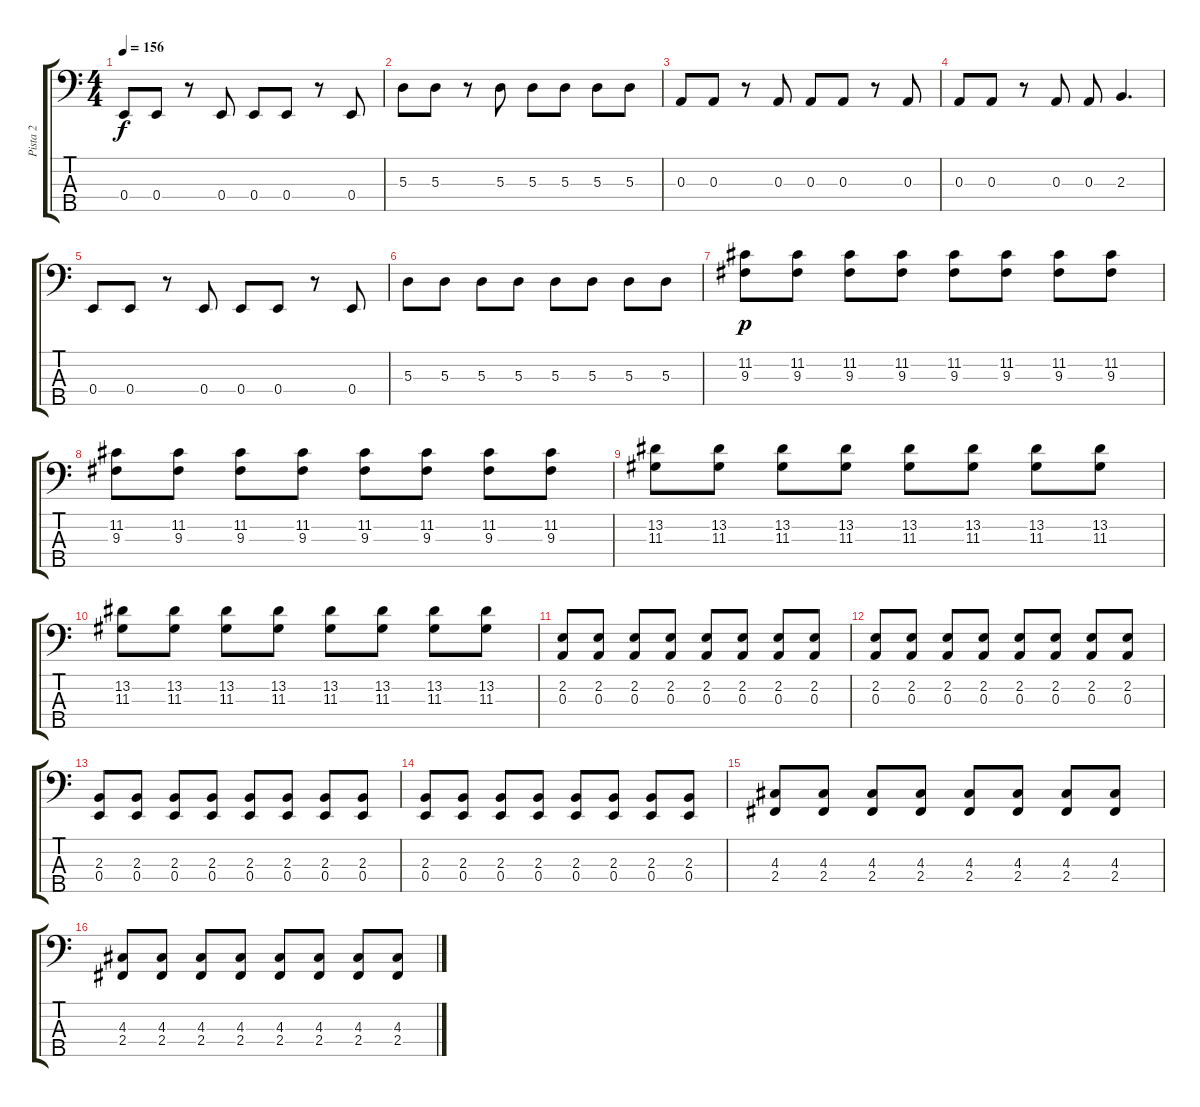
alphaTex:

\track ("Pista 2" "Pista 2") {instrument electricbassfinger}
\staff {score tabs}
\tuning (G2 D2 A1 E1 B0) {hide}
\ts (4 4)
\tempo 156
\clef f4
\ks c
0.4.8{dy f} 0.4.8 r.8 0.4.8 0.4.8 0.4.8 r.8 0.4.8 |
5.3.8 5.3.8 r.8 5.3.8 5.3.8 5.3.8 5.3.8 5.3.8 |
0.3.8 0.3.8 r.8 0.3.8 0.3.8 0.3.8 r.8 0.3.8 |
0.3.8 0.3.8 r.8 0.3.8 0.3.8 2.3.4{d} |
0.4.8 0.4.8 r.8 0.4.8 0.4.8 0.4.8 r.8 0.4.8 |
5.3.8 5.3.8 5.3.8 5.3.8 5.3.8 5.3.8 5.3.8 5.3.8 |
(11.2 9.3).8{dy p} (11.2 9.3).8 (11.2 9.3).8 (11.2 9.3).8 (11.2 9.3).8 (11.2 9.3).8 (11.2 9.3).8 (11.2 9.3).8 |
(11.2 9.3).8 (11.2 9.3).8 (11.2 9.3).8 (11.2 9.3).8 (11.2 9.3).8 (11.2 9.3).8 (11.2 9.3).8 (11.2 9.3).8 |
(13.2 11.3).8 (13.2 11.3).8 (13.2 11.3).8 (13.2 11.3).8 (13.2 11.3).8 (13.2 11.3).8 (13.2 11.3).8 (13.2 11.3).8 |
(13.2 11.3).8 (13.2 11.3).8 (13.2 11.3).8 (13.2 11.3).8 (13.2 11.3).8 (13.2 11.3).8 (13.2 11.3).8 (13.2 11.3).8 |
(2.2 0.3).8 (2.2 0.3).8 (2.2 0.3).8 (2.2 0.3).8 (2.2 0.3).8 (2.2 0.3).8 (2.2 0.3).8 (2.2 0.3).8 |
(2.2 0.3).8 (2.2 0.3).8 (2.2 0.3).8 (2.2 0.3).8 (2.2 0.3).8 (2.2 0.3).8 (2.2 0.3).8 (2.2 0.3).8 |
(2.3 0.4).8 (2.3 0.4).8 (2.3 0.4).8 (2.3 0.4).8 (2.3 0.4).8 (2.3 0.4).8 (2.3 0.4).8 (2.3 0.4).8 |
(2.3 0.4).8 (2.3 0.4).8 (2.3 0.4).8 (2.3 0.4).8 (2.3 0.4).8 (2.3 0.4).8 (2.3 0.4).8 (2.3 0.4).8 |
(4.3 2.4).8 (4.3 2.4).8 (4.3 2.4).8 (4.3 2.4).8 (4.3 2.4).8 (4.3 2.4).8 (4.3 2.4).8 (4.3 2.4).8 |
(4.3 2.4).8 (4.3 2.4).8 (4.3 2.4).8 (4.3 2.4).8 (4.3 2.4).8 (4.3 2.4).8 (4.3 2.4).8 (4.3 2.4).8
